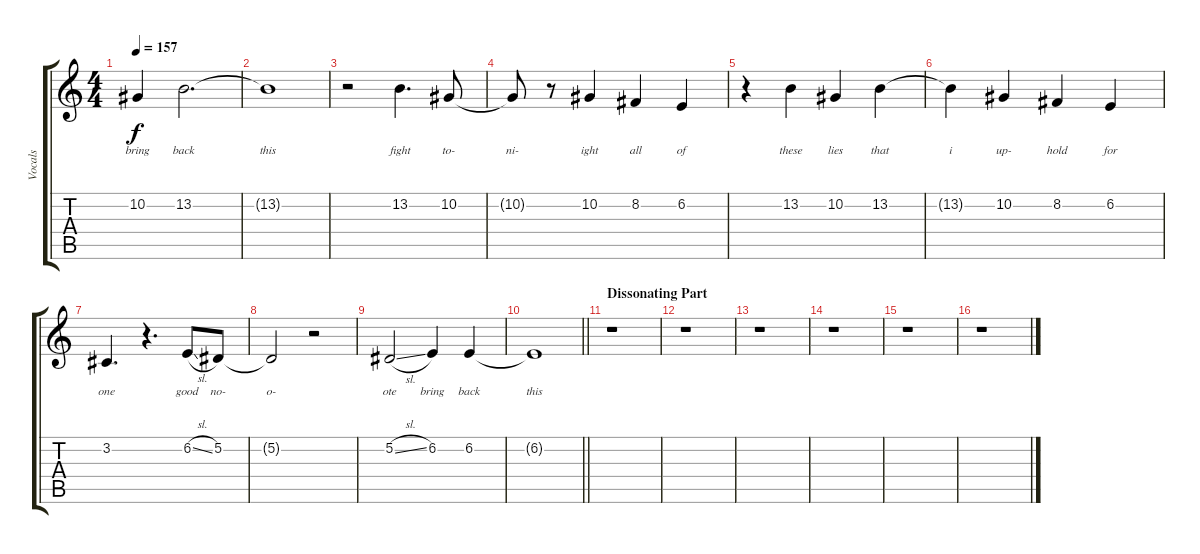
\track ("Vocals" "Vocals") {instrument bassoon}
\staff {score tabs}
\tuning (Eb4 Bb3 Gb3 Db3 Ab2 Db2) {hide}
\ts (4 4)
\tempo 157
\clef g2
\ks c
10.2{t}.4{lyrics (0 "bring") lyrics (1 "") lyrics (2 "") lyrics (3 "") lyrics (4 "") dy f} 13.2.2{d lyrics (0 "back") lyrics (1 "") lyrics (2 "") lyrics (3 "") lyrics (4 "")} |
13.2{t}.1{lyrics (0 "this") lyrics (1 "") lyrics (2 "") lyrics (3 "") lyrics (4 "")} |
r.2 13.2.4{d lyrics (0 "fight") lyrics (1 "") lyrics (2 "") lyrics (3 "") lyrics (4 "")} 10.2.8{lyrics (0 "to-") lyrics (1 "") lyrics (2 "") lyrics (3 "") lyrics (4 "")} |
10.2{t}.8{lyrics (0 "ni-") lyrics (1 "") lyrics (2 "") lyrics (3 "") lyrics (4 "")} r.8 10.2.4{lyrics (0 "ight") lyrics (1 "") lyrics (2 "") lyrics (3 "") lyrics (4 "")} 8.2.4{lyrics (0 "all") lyrics (1 "") lyrics (2 "") lyrics (3 "") lyrics (4 "")} 6.2.4{lyrics (0 "of") lyrics (1 "") lyrics (2 "") lyrics (3 "") lyrics (4 "")} |
r.4 13.2.4{lyrics (0 "these") lyrics (1 "") lyrics (2 "") lyrics (3 "") lyrics (4 "")} 10.2.4{lyrics (0 "lies") lyrics (1 "") lyrics (2 "") lyrics (3 "") lyrics (4 "")} 13.2.4{lyrics (0 "that") lyrics (1 "") lyrics (2 "") lyrics (3 "") lyrics (4 "")} |
13.2{t}.4{lyrics (0 "i") lyrics (1 "") lyrics (2 "") lyrics (3 "") lyrics (4 "")} 10.2.4{lyrics (0 "up-") lyrics (1 "") lyrics (2 "") lyrics (3 "") lyrics (4 "")} 8.2.4{lyrics (0 "hold") lyrics (1 "") lyrics (2 "") lyrics (3 "") lyrics (4 "")} 6.2.4{lyrics (0 "for") lyrics (1 "") lyrics (2 "") lyrics (3 "") lyrics (4 "")} |
3.2.4{d lyrics (0 "one") lyrics (1 "") lyrics (2 "") lyrics (3 "") lyrics (4 "")} r.4{d} 6.2{sl}.8{lyrics (0 "good") lyrics (1 "") lyrics (2 "") lyrics (3 "") lyrics (4 "")} 5.2.8{lyrics (0 "no-") lyrics (1 "") lyrics (2 "") lyrics (3 "") lyrics (4 "")} |
5.2{t}.2{lyrics (0 "o-") lyrics (1 "") lyrics (2 "") lyrics (3 "") lyrics (4 "")} r.2 |
5.2{sl}.2{lyrics (0 "ote") lyrics (1 "") lyrics (2 "") lyrics (3 "") lyrics (4 "")} 6.2.4{lyrics (0 "bring") lyrics (1 "") lyrics (2 "") lyrics (3 "") lyrics (4 "")} 6.2.4{lyrics (0 "back") lyrics (1 "") lyrics (2 "") lyrics (3 "") lyrics (4 "")} |
\barLineRight lightlight
6.2{t}.1{lyrics (0 "this") lyrics (1 "") lyrics (2 "") lyrics (3 "") lyrics (4 "")} |
\section ("" "Dissonating Part")
r.1 |
r.1 |
r.1 |
r.1 |
r.1 |
r.1
